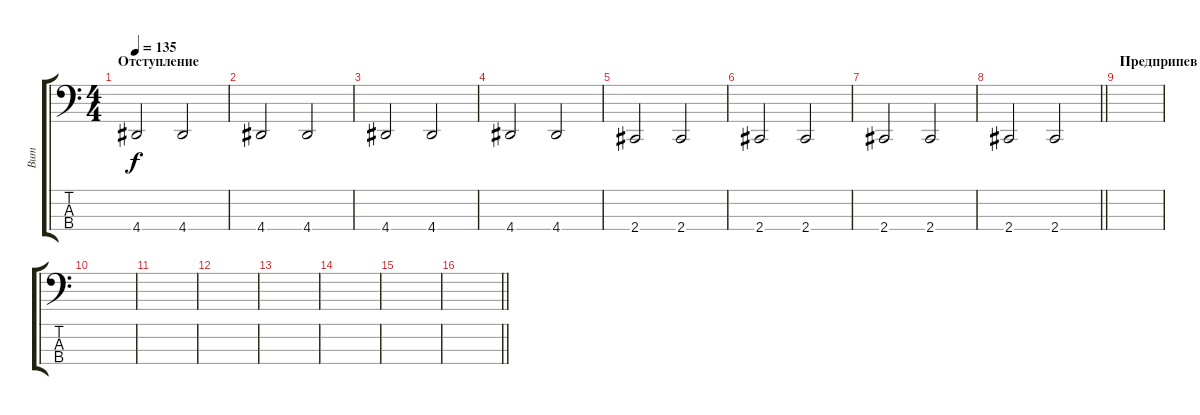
\track ("Вит" "Вит") {instrument electricbasspick}
\staff {score tabs}
\tuning (E2 B1 Gb1 B0) {hide}
\ts (4 4)
\section ("" "Отступление")
\tempo 135
\clef f4
\ks c
4.4.2{dy f} 4.4.2 |
4.4.2 4.4.2 |
4.4.2 4.4.2 |
4.4.2 4.4.2 |
2.4.2 2.4.2 |
2.4.2 2.4.2 |
2.4.2 2.4.2 |
\barLineRight lightlight
2.4.2 2.4.2 |
\section ("" "Предприпев")
|
|
|
|
|
|
|
\barLineRight lightlight
